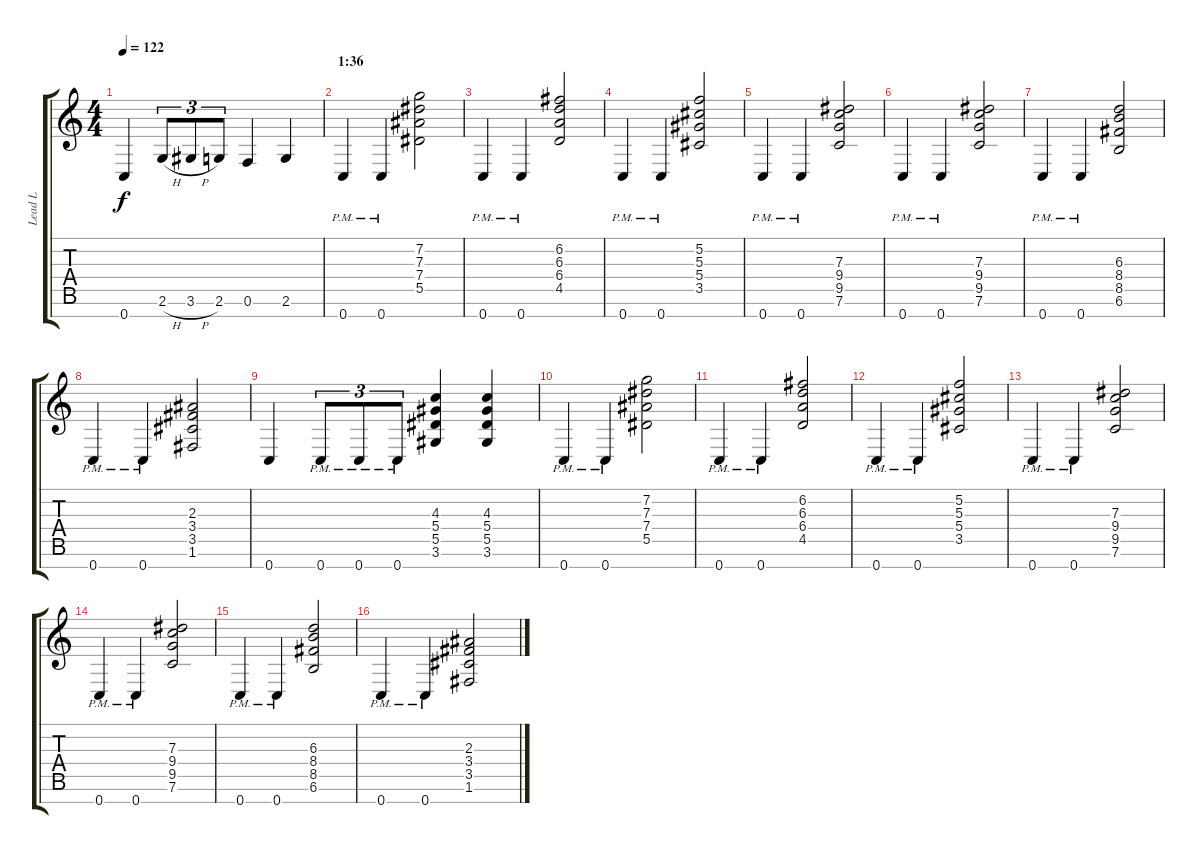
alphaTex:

\track ("Lead L" "Lead L") {instrument distortionguitar}
\staff {score tabs}
\tuning (F4 C4 Ab3 Eb3 Bb2 F2 C2) {hide}
\ts (4 4)
\tempo 122
\clef g2
\ks c
0.7.4{dy f} 2.6{h}.8{tu (3 2)} 3.6{h}.8{tu (3 2)} 2.6.8{tu (3 2)} 0.6.4 2.6.4 |
\section ("" "1:36")
0.7{pm}.4 0.7{pm}.4 (7.2 7.3 7.4 5.5).2 |
0.7{pm}.4 0.7{pm}.4 (6.2 6.3 6.4 4.5).2 |
0.7{pm}.4 0.7{pm}.4 (5.2 5.3 5.4 3.5).2 |
0.7{pm}.4 0.7{pm}.4 (7.3 9.4 9.5 7.6).2 |
0.7{pm}.4 0.7{pm}.4 (7.3 9.4 9.5 7.6).2 |
0.7{pm}.4 0.7{pm}.4 (6.3 8.4 8.5 6.6).2 |
0.7{pm}.4 0.7{pm}.4 (2.3 3.4 3.5 1.6).2 |
0.7.4 0.7{pm}.8{tu (3 2)} 0.7{pm}.8{tu (3 2)} 0.7{pm}.8{tu (3 2)} (4.3 5.4 5.5 3.6).4 (4.3 5.4 5.5 3.6).4 |
0.7{pm}.4 0.7{pm}.4 (7.2 7.3 7.4 5.5).2 |
0.7{pm}.4 0.7{pm}.4 (6.2 6.3 6.4 4.5).2 |
0.7{pm}.4 0.7{pm}.4 (5.2 5.3 5.4 3.5).2 |
0.7{pm}.4 0.7{pm}.4 (7.3 9.4 9.5 7.6).2 |
0.7{pm}.4 0.7{pm}.4 (7.3 9.4 9.5 7.6).2 |
0.7{pm}.4 0.7{pm}.4 (6.3 8.4 8.5 6.6).2 |
0.7{pm}.4 0.7{pm}.4 (2.3 3.4 3.5 1.6).2
